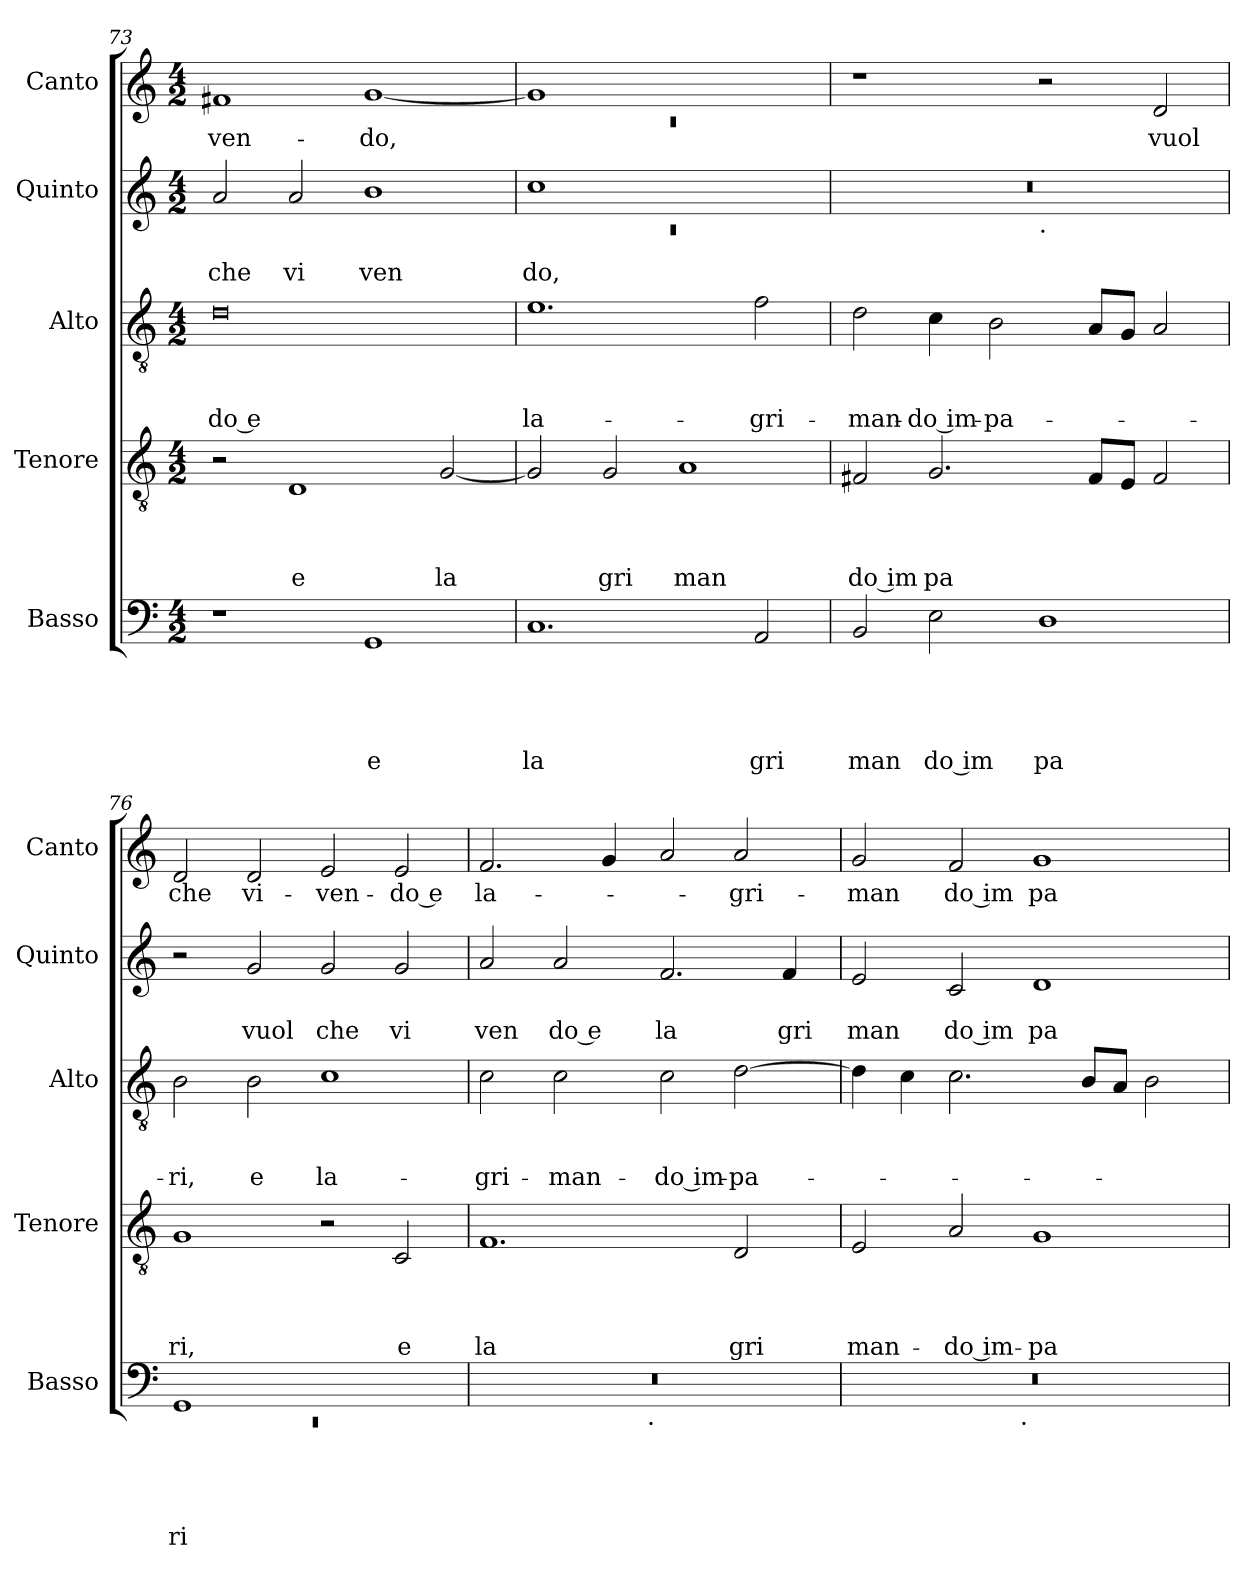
**kern	**text	**text	**text	**text	**text	**kern	**text	**text	**text	**text	**kern	**text	**text	**text	**kern	**text	**text	**kern	**text
*part5	*part5	*part5	*part5	*part5	*part5	*part4	*part4	*part4	*part4	*part4	*part3	*part3	*part3	*part3	*part2	*part2	*part2	*part1	*part1
*staff5	*staff5	*staff5	*staff5	*staff5	*staff5	*staff4	*staff4	*staff4	*staff4	*staff4	*staff3	*staff3	*staff3	*staff3	*staff2	*staff2	*staff2	*staff1	*staff1
*I"Basso	*	*	*	*	*	*I"Tenore	*	*	*	*	*I"Alto	*	*	*	*I"Quinto	*	*	*I"Canto	*
*I'Basso	*	*	*	*	*	*I'Tenore	*	*	*	*	*I'Alto	*	*	*	*I'Quinto	*	*	*I'Canto	*
*clefF4	*	*	*	*	*	*clefGv2	*	*	*	*	*clefGv2	*	*	*	*clefG2	*	*	*clefG2	*
*k[]	*	*	*	*	*	*k[]	*	*	*	*	*k[]	*	*	*	*k[]	*	*	*k[]	*
*C:	*	*	*	*	*	*C:	*	*	*	*	*C:	*	*	*	*C:	*	*	*C:	*
*M4/2	*	*	*	*	*	*M4/2	*	*	*	*	*M4/2	*	*	*	*M4/2	*	*	*M4/2	*
=73	=73	=73	=73	=73	=73	=73	=73	=73	=73	=73	=73	=73	=73	=73	=73	=73	=73	=73	=73
!	!	!	!	!	!	!	!	!	!	!	!	!	!	!LO:LY:b:rj	!	!	!LO:LY:b	!	!LO:LY:b
1r	.	.	.	.	.	2r	.	.	.	.	0d	.	.	-do e	2a/	.	che	1f#X	-ven-
!	!	!	!	!	!	!	!	!	!	!LO:LY:b	!	!	!	!	!	!	!LO:LY:b	!	!
.	.	.	.	.	.	1D	.	.	.	e	.	.	.	.	2a/	.	vi	.	.
!	!	!	!	!	!LO:LY:b	!	!	!	!	!	!	!	!	!	!	!	!LO:LY:b	!	!LO:LY:b
1GG	.	.	.	.	e	.	.	.	.	.	.	.	.	.	1b	.	ven	[<1g	-do,
!	!	!	!	!	!	!	!	!	!	!LO:LY:b	!	!	!	!	!	!	!	!	!
.	.	.	.	.	.	[<2G/	.	.	.	la	.	.	.	.	.	.	.	.	.
=74	=74	=74	=74	=74	=74	=74	=74	=74	=74	=74	=74	=74	=74	=74	=74	=74	=74	=74	=74
*	*	*	*	*	*	*	*	*	*	*	*	*	*	*	*^	*	*	*^	*
!	!	!	!	!	!LO:LY:b	!	!	!	!	!	!	!	!	!LO:LY:b	!	!LO:N:vis=1	!	!LO:LY:b	!	!LO:N:vis=1	!
1.C	.	.	.	.	la	2G/]	.	.	.	.	1.e	.	.	la-	1cc	0rc	.	do,	1g]	0rc	.
!	!	!	!	!	!	!	!	!	!	!LO:LY:b	!	!	!	!	!	!	!	!	!	!	!
.	.	.	.	.	.	2G/	.	.	.	gri	.	.	.	.	.	.	.	.	.	.	.
!	!	!	!	!	!	!	!	!	!	!LO:LY:b	!	!	!	!	!	!	!	!	!	!	!
.	.	.	.	.	.	1A	.	.	.	man	.	.	.	.	1ryy	.	.	.	1ryy	.	.
!	!	!	!	!	!LO:LY:b	!	!	!	!	!	!	!	!	!LO:LY:b	!	!	!	!	!	!	!
2AA/	.	.	.	.	gri	.	.	.	.	.	2f\	.	.	-gri-	.	.	.	.	.	.	.
*	*	*	*	*	*	*	*	*	*	*	*	*	*	*	*	*	*	*	*v	*v	*
=75	=75	=75	=75	=75	=75	=75	=75	=75	=75	=75	=75	=75	=75	=75	=75	=75	=75	=75	=75	=75
!	!	!	!	!	!LO:LY:b	!	!	!	!	!LO:LY:b:rj	!	!	!	!LO:LY:b	!	!	!	!	!	!
2BB/	.	.	.	.	man	2F#X/	.	.	.	do im	2d\	.	.	-man-	0r	1ryy	.	.	1r	.
!	!	!	!	!	!LO:LY:b:rj	!	!	!	!	!LO:LY:b	!	!	!	!LO:LY:b:rj	!	!	!	!	!	!
2E\	.	.	.	.	do im	2.G/	.	.	.	pa	4c\	.	.	-do im-	.	.	.	.	.	.
!	!	!	!	!	!	!	!	!	!	!	!	!	!	!LO:LY:b	!	!	!	!	!	!
.	.	.	.	.	.	.	.	.	.	.	2B\	.	.	-pa-	.	.	.	.	.	.
!	!	!	!	!	!	!	!	!	!	!	!	!	!	!	!	!LO:TX:b:t=.	!	!	!	!
!	!	!	!	!	!LO:LY:b	!	!	!	!	!	!	!	!	!	!	!	!	!	!	!
1D	.	.	.	.	pa	.	.	.	.	.	.	.	.	.	.	1ryy	.	.	2r	.
.	.	.	.	.	.	8F#/L	.	.	.	.	8A/L	.	.	.	.	.	.	.	.	.
.	.	.	.	.	.	8E/J	.	.	.	.	8G/J	.	.	.	.	.	.	.	.	.
!	!	!	!	!	!	!	!	!	!	!	!	!	!	!	!	!	!	!	!	!LO:LY:b
.	.	.	.	.	.	2F#/	.	.	.	.	2A/	.	.	.	.	.	.	.	2d/	vuol
=76	=76	=76	=76	=76	=76	=76	=76	=76	=76	=76	=76	=76	=76	=76	=76	=76	=76	=76	=76	=76
*^	*	*	*	*	*	*	*	*	*	*	*	*	*	*	*	*	*	*	*	*
!	!LO:N:vis=1	!	!	!	!	!LO:LY:b	!	!	!	!	!LO:LY:b	!	!	!	!LO:LY:b	!	!	!	!	!	!LO:LY:b
*	*	*	*	*	*	*	*	*	*	*	*	*	*	*	*	*v	*v	*	*	*	*
1GG	0rEE	.	.	.	.	ri	1G	.	.	.	ri,	2B\	.	.	-ri,	2r	.	.	2d/	che
!	!	!	!	!	!	!	!	!	!	!	!	!	!	!	!LO:LY:b	!	!	!LO:LY:b	!	!LO:LY:b
.	.	.	.	.	.	.	.	.	.	.	.	2B\	.	.	e	2g/	.	vuol	2d/	vi-
!	!	!	!	!	!	!	!	!	!	!	!	!	!	!	!LO:LY:b	!	!	!LO:LY:b	!	!LO:LY:b
1ryy	.	.	.	.	.	.	2r	.	.	.	.	1c	.	.	la-	2g/	.	che	2e/	-ven-
!	!	!	!	!	!	!	!	!	!	!	!LO:LY:b	!	!	!	!	!	!	!LO:LY:b	!	!LO:LY:b:rj
.	.	.	.	.	.	.	2C/	.	.	.	e	.	.	.	.	2g/	.	vi	2e/	-do e
=77	=77	=77	=77	=77	=77	=77	=77	=77	=77	=77	=77	=77	=77	=77	=77	=77	=77	=77	=77	=77
!	!	!	!	!	!	!	!	!	!	!	!LO:LY:b	!	!	!	!LO:LY:b	!	!	!LO:LY:b	!	!LO:LY:b
0r	2ryy	.	.	.	.	.	1.F	.	.	.	la	2c\	.	.	-gri-	2a/	.	ven	2.f/	la-
!	!	!	!	!	!	!	!	!	!	!	!	!	!	!	!LO:LY:b	!	!	!LO:LY:b:rj	!	!
.	4...ryy	.	.	.	.	.	.	.	.	.	.	2c\	.	.	-man-	2a/	.	do e	.	.
.	.	.	.	.	.	.	.	.	.	.	.	.	.	.	.	.	.	.	4g/	.
!	!LO:TX:b:t=.	!	!	!	!	!	!	!	!	!	!	!	!	!	!	!	!	!	!	!
.	1ryy	.	.	.	.	.	.	.	.	.	.	.	.	.	.	.	.	.	.	.
!	!	!	!	!	!	!	!	!	!	!	!	!	!	!	!LO:LY:b:rj	!	!	!LO:LY:b	!	!
.	.	.	.	.	.	.	.	.	.	.	.	2c\	.	.	-do im-	2.f/	.	la	2a/	.
!	!	!	!	!	!	!	!	!	!	!	!LO:LY:b	!	!	!	!LO:LY:b	!	!	!	!	!LO:LY:b
.	.	.	.	.	.	.	2D/	.	.	.	gri	[<2d\	.	.	-pa-	.	.	.	2a/	-gri-
!	!	!	!	!	!	!	!	!	!	!	!	!	!	!	!	!	!	!LO:LY:b	!	!
.	.	.	.	.	.	.	.	.	.	.	.	.	.	.	.	4f/	.	gri	.	.
.	32ryy	.	.	.	.	.	.	.	.	.	.	.	.	.	.	.	.	.	.	.
!!LO:LB:g=z
=78	=78	=78	=78	=78	=78	=78	=78	=78	=78	=78	=78	=78	=78	=78	=78	=78	=78	=78	=78	=78
!	!	!	!	!	!	!	!	!	!	!	!LO:LY:b	!	!	!	!	!	!	!LO:LY:b	!	!LO:LY:b
0r	2ryy	.	.	.	.	.	2E/	.	.	.	man-	4d\]	.	.	.	2e/	.	man	2g/	-man
.	.	.	.	.	.	.	.	.	.	.	.	4c\	.	.	.	.	.	.	.	.
!	!	!	!	!	!	!	!	!	!	!	!LO:LY:b:rj	!	!	!	!	!	!	!LO:LY:b:rj	!	!LO:LY:b:rj
.	4...ryy	.	.	.	.	.	2A/	.	.	.	-do im-	2.c\	.	.	.	(2c/	.	do im	2f/	do im
!	!LO:TX:b:t=.	!	!	!	!	!	!	!	!	!	!	!	!	!	!	!	!	!	!	!
.	1ryy	.	.	.	.	.	.	.	.	.	.	.	.	.	.	.	.	.	.	.
!	!	!	!	!	!	!	!	!	!	!	!LO:LY:b	!	!	!	!	!	!	!LO:LY:b	!	!LO:LY:b
.	.	.	.	.	.	.	1G	.	.	.	-pa-	.	.	.	.	1d	.	pa	1g	pa
.	.	.	.	.	.	.	.	.	.	.	.	8B/L	.	.	.	.	.	.	.	.
.	.	.	.	.	.	.	.	.	.	.	.	8A/J	.	.	.	.	.	.	.	.
.	.	.	.	.	.	.	.	.	.	.	.	2B\	.	.	.	.	.	.	.	.
.	32ryy	.	.	.	.	.	.	.	.	.	.	.	.	.	.	.	.	.	.	.
!LO:TX:b:t=Set by Allen Garvin	!	!	!	!	!	!	!	!	!	!	!	!	!	!	!	!	!	!	!	!
*v	*v	*	*	*	*	*	*	*	*	*	*	*	*	*	*	*	*	*	*	*
=	=	=	=	=	=	=	=	=	=	=	=	=	=	=	=	=	=	=	=
*-	*-	*-	*-	*-	*-	*-	*-	*-	*-	*-	*-	*-	*-	*-	*-	*-	*-	*-	*-
